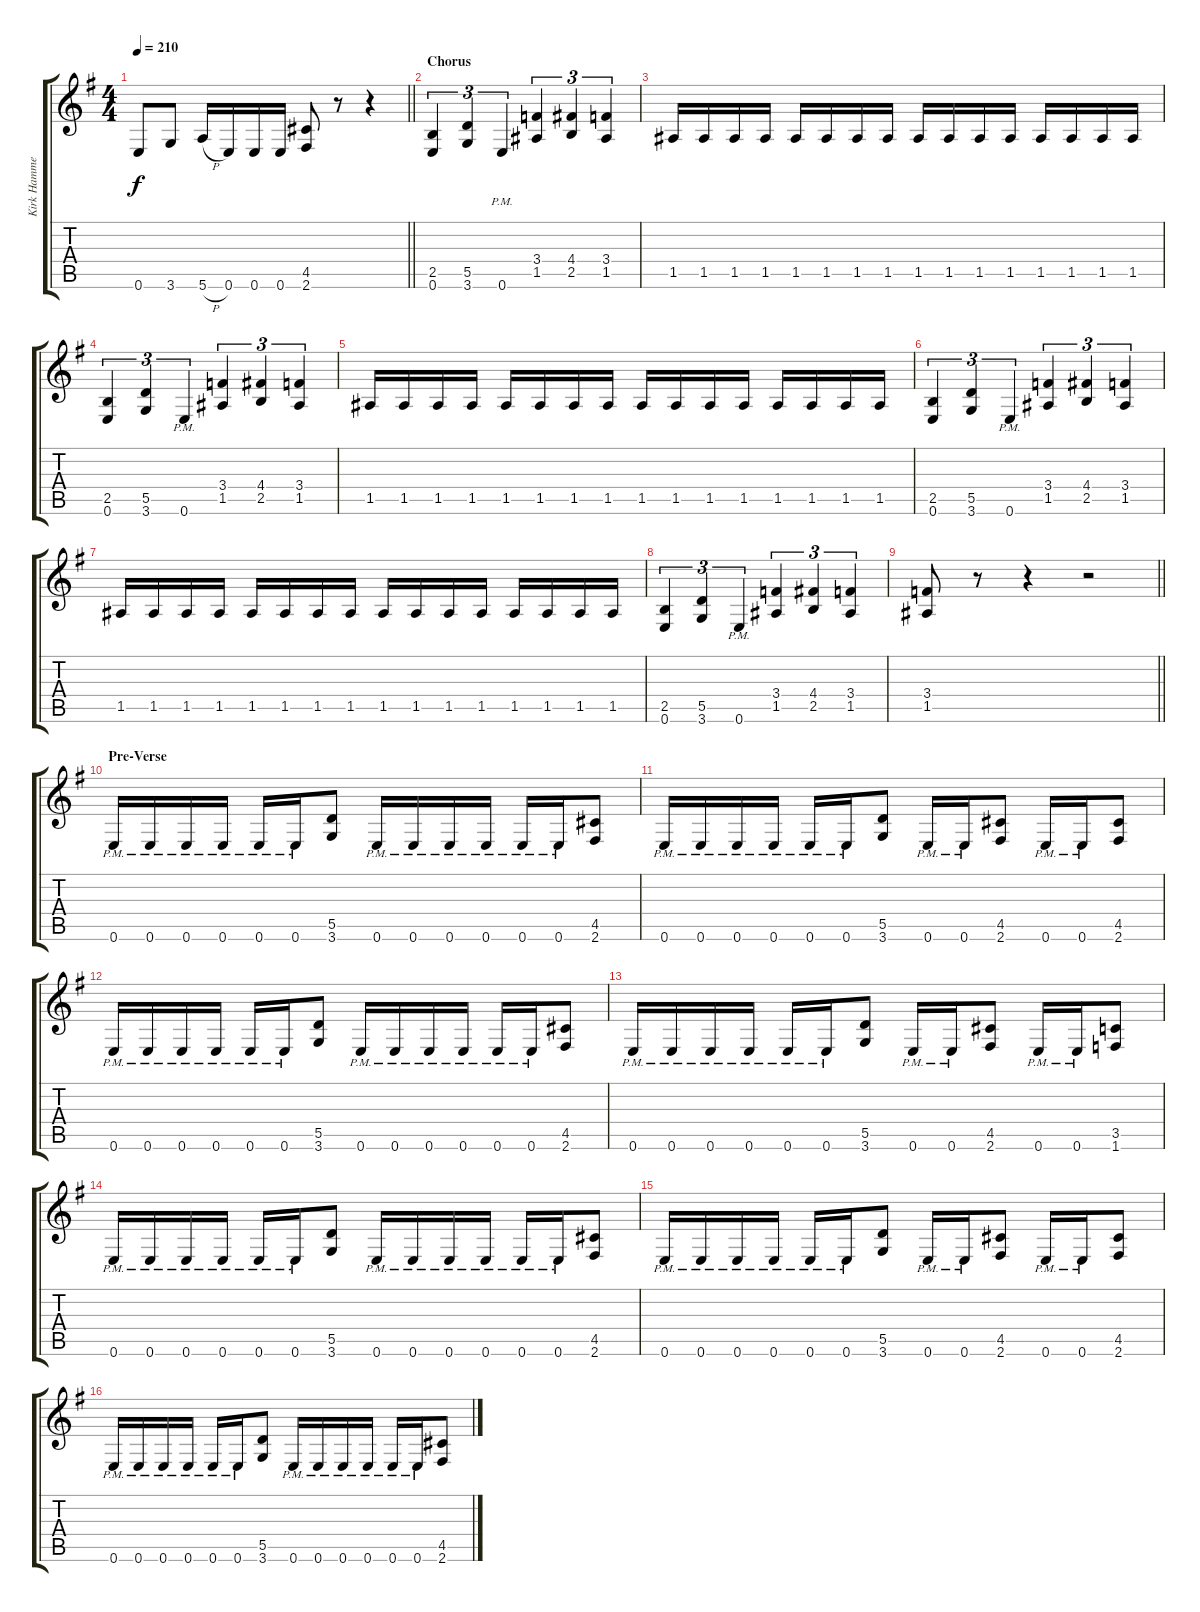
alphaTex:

\track ("Kirk Hammett" "Kirk Hamme") {instrument distortionguitar}
\staff {score tabs}
\tuning (E4 B3 G3 D3 A2 E2) {hide}
\ts (4 4)
\tempo 210
\clef g2
\barLineRight lightlight
\ks g
0.6.8{dy f} 3.6.8 5.6{h}.16 0.6.16 0.6.16 0.6.16 (4.5 2.6).8 r.8 r.4 |
\section ("" "Chorus")
(2.5 0.6).4{tu (3 2)} (5.5 3.6).4{tu (3 2)} 0.6{pm}.4{tu (3 2)} (3.4 1.5).4{tu (3 2)} (4.4 2.5).4{tu (3 2)} (3.4 1.5).4{tu (3 2)} |
1.5.16 1.5.16 1.5.16 1.5.16 1.5.16 1.5.16 1.5.16 1.5.16 1.5.16 1.5.16 1.5.16 1.5.16 1.5.16 1.5.16 1.5.16 1.5.16 |
(2.5 0.6).4{tu (3 2)} (5.5 3.6).4{tu (3 2)} 0.6{pm}.4{tu (3 2)} (3.4 1.5).4{tu (3 2)} (4.4 2.5).4{tu (3 2)} (3.4 1.5).4{tu (3 2)} |
1.5.16 1.5.16 1.5.16 1.5.16 1.5.16 1.5.16 1.5.16 1.5.16 1.5.16 1.5.16 1.5.16 1.5.16 1.5.16 1.5.16 1.5.16 1.5.16 |
(2.5 0.6).4{tu (3 2)} (5.5 3.6).4{tu (3 2)} 0.6{pm}.4{tu (3 2)} (3.4 1.5).4{tu (3 2)} (4.4 2.5).4{tu (3 2)} (3.4 1.5).4{tu (3 2)} |
1.5.16 1.5.16 1.5.16 1.5.16 1.5.16 1.5.16 1.5.16 1.5.16 1.5.16 1.5.16 1.5.16 1.5.16 1.5.16 1.5.16 1.5.16 1.5.16 |
(2.5 0.6).4{tu (3 2)} (5.5 3.6).4{tu (3 2)} 0.6{pm}.4{tu (3 2)} (3.4 1.5).4{tu (3 2)} (4.4 2.5).4{tu (3 2)} (3.4 1.5).4{tu (3 2)} |
\barLineRight lightlight
(3.4 1.5).8 r.8 r.4 r.2 |
\section ("" "Pre-Verse")
0.6{pm}.16 0.6{pm}.16 0.6{pm}.16 0.6{pm}.16 0.6{pm}.16 0.6{pm}.16 (5.5 3.6).8 0.6{pm}.16 0.6{pm}.16 0.6{pm}.16 0.6{pm}.16 0.6{pm}.16 0.6{pm}.16 (4.5 2.6).8 |
0.6{pm}.16 0.6{pm}.16 0.6{pm}.16 0.6{pm}.16 0.6{pm}.16 0.6{pm}.16 (5.5 3.6).8 0.6{pm}.16 0.6{pm}.16 (4.5 2.6).8 0.6{pm}.16 0.6{pm}.16 (4.5 2.6).8 |
0.6{pm}.16 0.6{pm}.16 0.6{pm}.16 0.6{pm}.16 0.6{pm}.16 0.6{pm}.16 (5.5 3.6).8 0.6{pm}.16 0.6{pm}.16 0.6{pm}.16 0.6{pm}.16 0.6{pm}.16 0.6{pm}.16 (4.5 2.6).8 |
0.6{pm}.16 0.6{pm}.16 0.6{pm}.16 0.6{pm}.16 0.6{pm}.16 0.6{pm}.16 (5.5 3.6).8 0.6{pm}.16 0.6{pm}.16 (4.5 2.6).8 0.6{pm}.16 0.6{pm}.16 (3.5 1.6).8 |
0.6{pm}.16 0.6{pm}.16 0.6{pm}.16 0.6{pm}.16 0.6{pm}.16 0.6{pm}.16 (5.5 3.6).8 0.6{pm}.16 0.6{pm}.16 0.6{pm}.16 0.6{pm}.16 0.6{pm}.16 0.6{pm}.16 (4.5 2.6).8 |
0.6{pm}.16 0.6{pm}.16 0.6{pm}.16 0.6{pm}.16 0.6{pm}.16 0.6{pm}.16 (5.5 3.6).8 0.6{pm}.16 0.6{pm}.16 (4.5 2.6).8 0.6{pm}.16 0.6{pm}.16 (4.5 2.6).8 |
0.6{pm}.16 0.6{pm}.16 0.6{pm}.16 0.6{pm}.16 0.6{pm}.16 0.6{pm}.16 (5.5 3.6).8 0.6{pm}.16 0.6{pm}.16 0.6{pm}.16 0.6{pm}.16 0.6{pm}.16 0.6{pm}.16 (4.5 2.6).8
